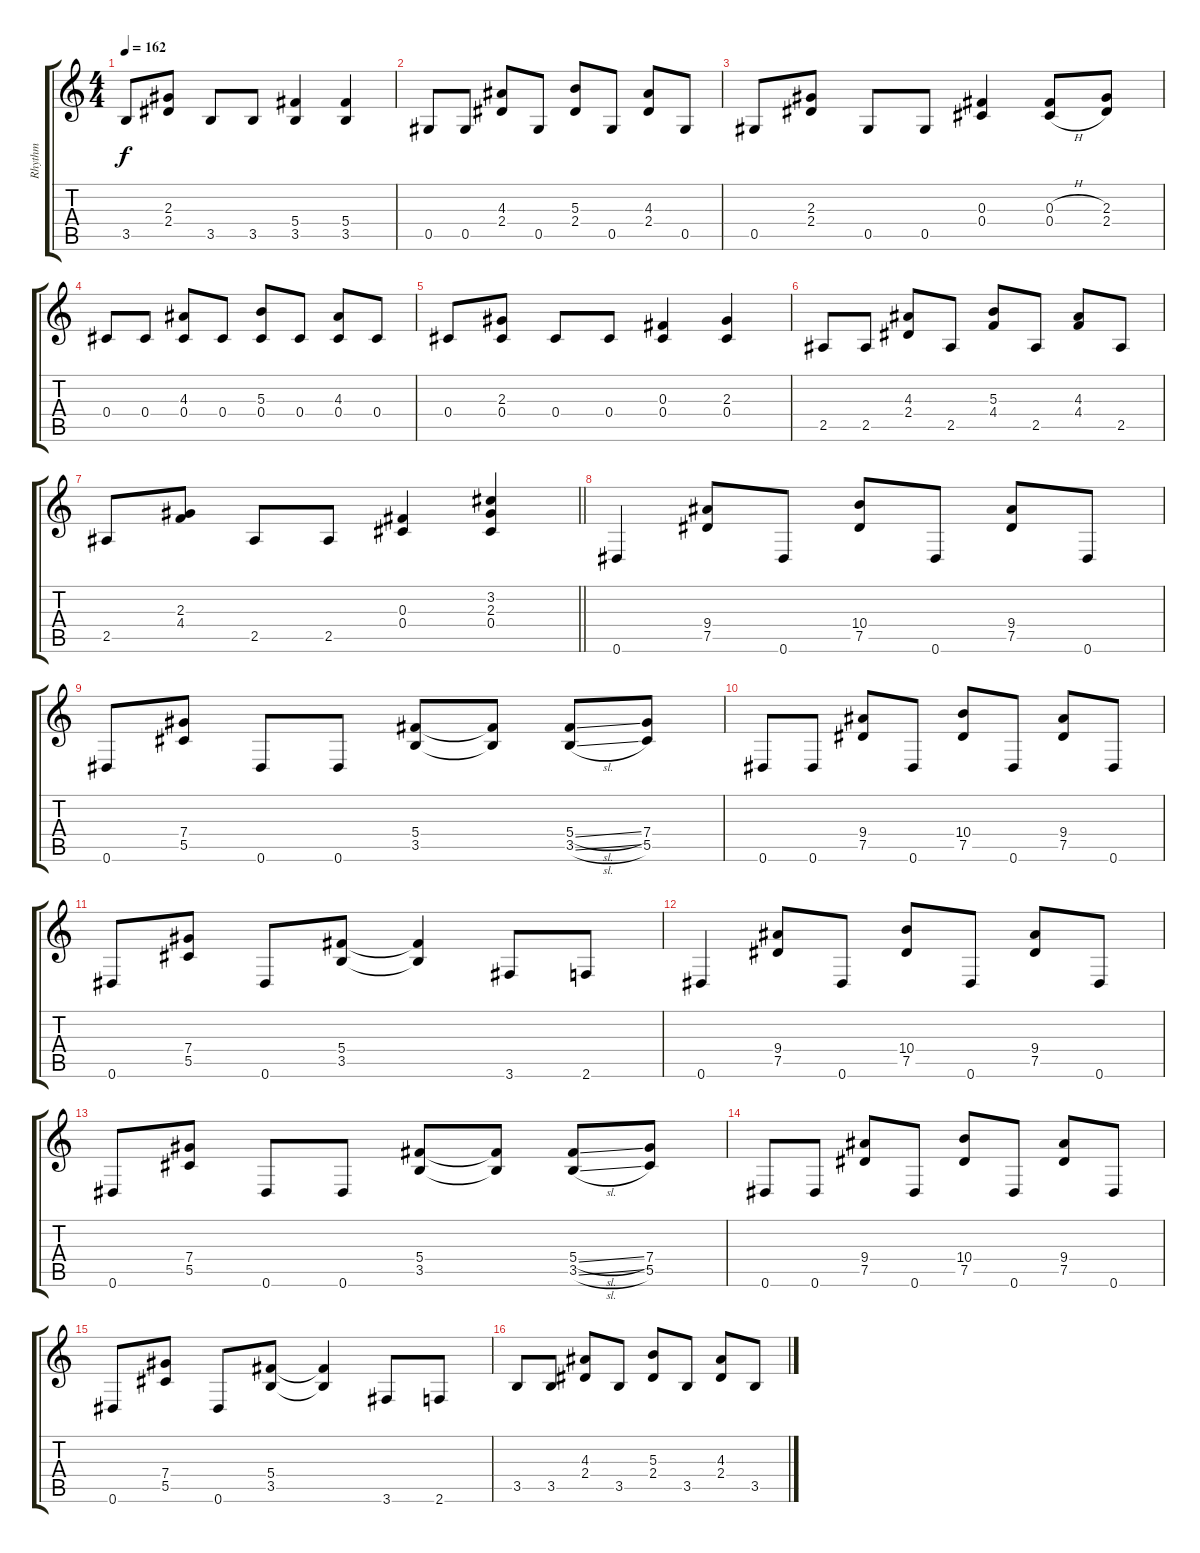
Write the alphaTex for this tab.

\track ("Rhythm" "Rhythm") {instrument distortionguitar}
\staff {score tabs}
\tuning (Eb4 Bb3 Gb3 Db3 Ab2 Eb2) {hide}
\ts (4 4)
\tempo 162
\clef g2
\ks c
3.5.8{dy f} (2.3 2.4).8 3.5.8 3.5.8 (5.4 3.5).4 (5.4 3.5).4 |
0.5.8 0.5.8 (4.3 2.4).8 0.5.8 (5.3 2.4).8 0.5.8 (4.3 2.4).8 0.5.8 |
0.5.8 (2.3 2.4).8 0.5.8 0.5.8 (0.3 0.4).4 (0.3{h} 0.4{h}).8 (2.3 2.4).8 |
0.4.8 0.4.8 (4.3 0.4).8 0.4.8 (5.3 0.4).8 0.4.8 (4.3 0.4).8 0.4.8 |
0.4.8 (2.3 0.4).8 0.4.8 0.4.8 (0.3 0.4).4 (2.3 0.4).4 |
2.5.8 2.5.8 (4.3 2.4).8 2.5.8 (5.3 4.4).8 2.5.8 (4.3 4.4).8 2.5.8 |
\barLineRight lightlight
2.5.8 (2.3 4.4).8 2.5.8 2.5.8 (0.3 0.4).4 (3.2 2.3 0.4).4 |
0.6.4 (9.4 7.5).8 0.6.8 (10.4 7.5).8 0.6.8 (9.4 7.5).8 0.6.8 |
0.6.8 (7.4 5.5).8 0.6.8 0.6.8 (5.4 3.5).8 (5.4{t} 3.5{t}).8 (5.4{sl} 3.5{sl}).8 (7.4 5.5).8 |
0.6.8 0.6.8 (9.4 7.5).8 0.6.8 (10.4 7.5).8 0.6.8 (9.4 7.5).8 0.6.8 |
0.6.8 (7.4 5.5).8 0.6.8 (5.4 3.5).8 (5.4{t} 3.5{t}).4 3.6.8 2.6.8 |
0.6.4 (9.4 7.5).8 0.6.8 (10.4 7.5).8 0.6.8 (9.4 7.5).8 0.6.8 |
0.6.8 (7.4 5.5).8 0.6.8 0.6.8 (5.4 3.5).8 (5.4{t} 3.5{t}).8 (5.4{sl} 3.5{sl}).8 (7.4 5.5).8 |
0.6.8 0.6.8 (9.4 7.5).8 0.6.8 (10.4 7.5).8 0.6.8 (9.4 7.5).8 0.6.8 |
0.6.8 (7.4 5.5).8 0.6.8 (5.4 3.5).8 (5.4{t} 3.5{t}).4 3.6.8 2.6.8 |
3.5.8 3.5.8 (4.3 2.4).8 3.5.8 (5.3 2.4).8 3.5.8 (4.3 2.4).8 3.5.8
